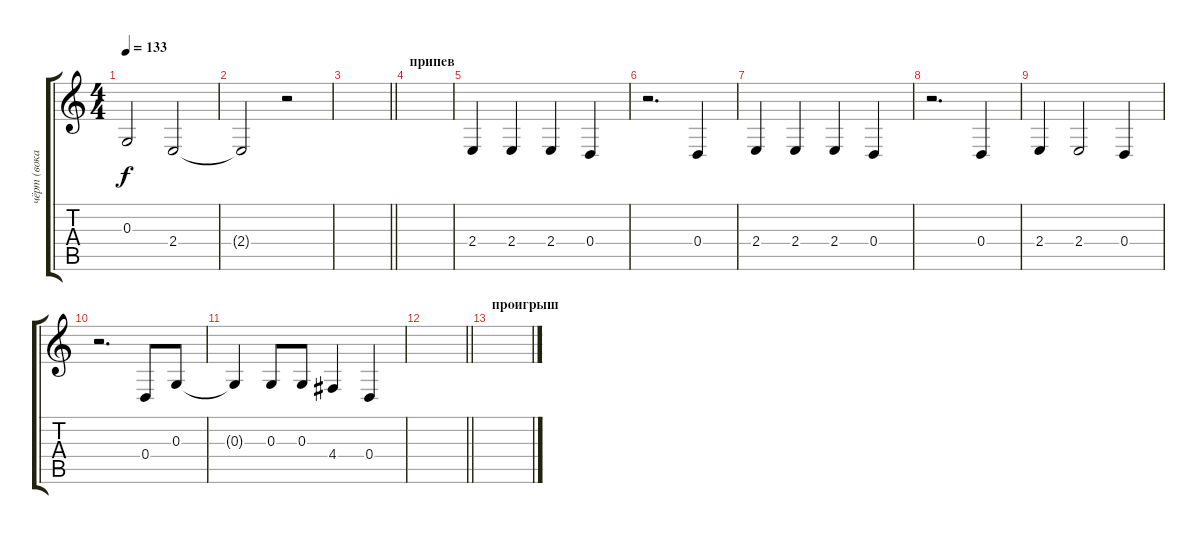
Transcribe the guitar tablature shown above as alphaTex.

\track ("чёрт (вокал)" "чёрт (вока") {instrument lead6voice}
\staff {score tabs}
\tuning (E4 B3 G3 D3 A2 E2) {hide}
\ts (4 4)
\tempo 133
\clef g2
\ks c
0.3.2{dy f} 2.4.2 |
2.4{t}.2 r.2 |
\barLineRight lightlight
|
\section ("" "припев")
|
2.4.4 2.4.4 2.4.4 0.4.4 |
r.2{d} 0.4.4 |
2.4.4 2.4.4 2.4.4 0.4.4 |
r.2{d} 0.4.4 |
2.4.4 2.4.2 0.4.4 |
r.2{d} 0.4.8 0.3.8 |
0.3{t}.4 0.3.8 0.3.8 4.4.4 0.4.4 |
\barLineRight lightlight
|
\section ("" "проигрыш")
